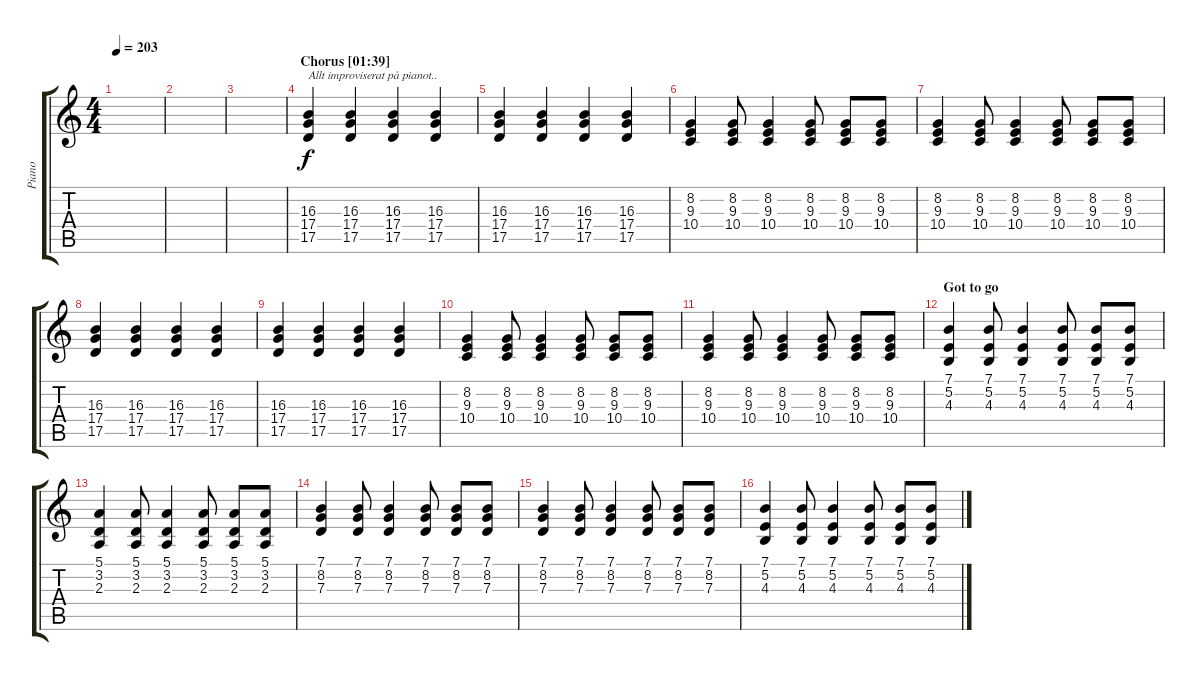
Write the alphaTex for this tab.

\track ("Piano" "Piano") {instrument brightacousticpiano}
\staff {score tabs}
\tuning (E4 B3 G3 D3 A2 E2) {hide}
\ts (4 4)
\tempo 203
\clef g2
\ks c
|
|
|
\section ("" "Chorus [01:39]")
(16.3 17.4 17.5).4{txt "Allt improviserat på pianot.."} (16.3 17.4 17.5).4 (16.3 17.4 17.5).4 (16.3 17.4 17.5).4 |
(16.3 17.4 17.5).4 (16.3 17.4 17.5).4 (16.3 17.4 17.5).4 (16.3 17.4 17.5).4 |
(8.2 9.3 10.4).4{volume 11} (8.2 9.3 10.4).8 (8.2 9.3 10.4).4 (8.2 9.3 10.4).8 (8.2 9.3 10.4).8 (8.2 9.3 10.4).8 |
(8.2 9.3 10.4).4 (8.2 9.3 10.4).8 (8.2 9.3 10.4).4 (8.2 9.3 10.4).8 (8.2 9.3 10.4).8 (8.2 9.3 10.4).8 |
(16.3 17.4 17.5).4{volume 13} (16.3 17.4 17.5).4 (16.3 17.4 17.5).4 (16.3 17.4 17.5).4 |
(16.3 17.4 17.5).4 (16.3 17.4 17.5).4 (16.3 17.4 17.5).4 (16.3 17.4 17.5).4 |
(8.2 9.3 10.4).4{volume 11} (8.2 9.3 10.4).8 (8.2 9.3 10.4).4 (8.2 9.3 10.4).8 (8.2 9.3 10.4).8 (8.2 9.3 10.4).8 |
(8.2 9.3 10.4).4 (8.2 9.3 10.4).8 (8.2 9.3 10.4).4 (8.2 9.3 10.4).8 (8.2 9.3 10.4).8 (8.2 9.3 10.4).8 |
\section ("" "Got to go")
(7.1 5.2 4.3).4 (7.1 5.2 4.3).8 (7.1 5.2 4.3).4 (7.1 5.2 4.3).8 (7.1 5.2 4.3).8 (7.1 5.2 4.3).8 |
(5.1 3.2 2.3).4 (5.1 3.2 2.3).8 (5.1 3.2 2.3).4 (5.1 3.2 2.3).8 (5.1 3.2 2.3).8 (5.1 3.2 2.3).8 |
(7.1 8.2 7.3).4 (7.1 8.2 7.3).8 (7.1 8.2 7.3).4 (7.1 8.2 7.3).8 (7.1 8.2 7.3).8 (7.1 8.2 7.3).8 |
(7.1 8.2 7.3).4 (7.1 8.2 7.3).8 (7.1 8.2 7.3).4 (7.1 8.2 7.3).8 (7.1 8.2 7.3).8 (7.1 8.2 7.3).8 |
(7.1 5.2 4.3).4 (7.1 5.2 4.3).8 (7.1 5.2 4.3).4 (7.1 5.2 4.3).8 (7.1 5.2 4.3).8 (7.1 5.2 4.3).8
